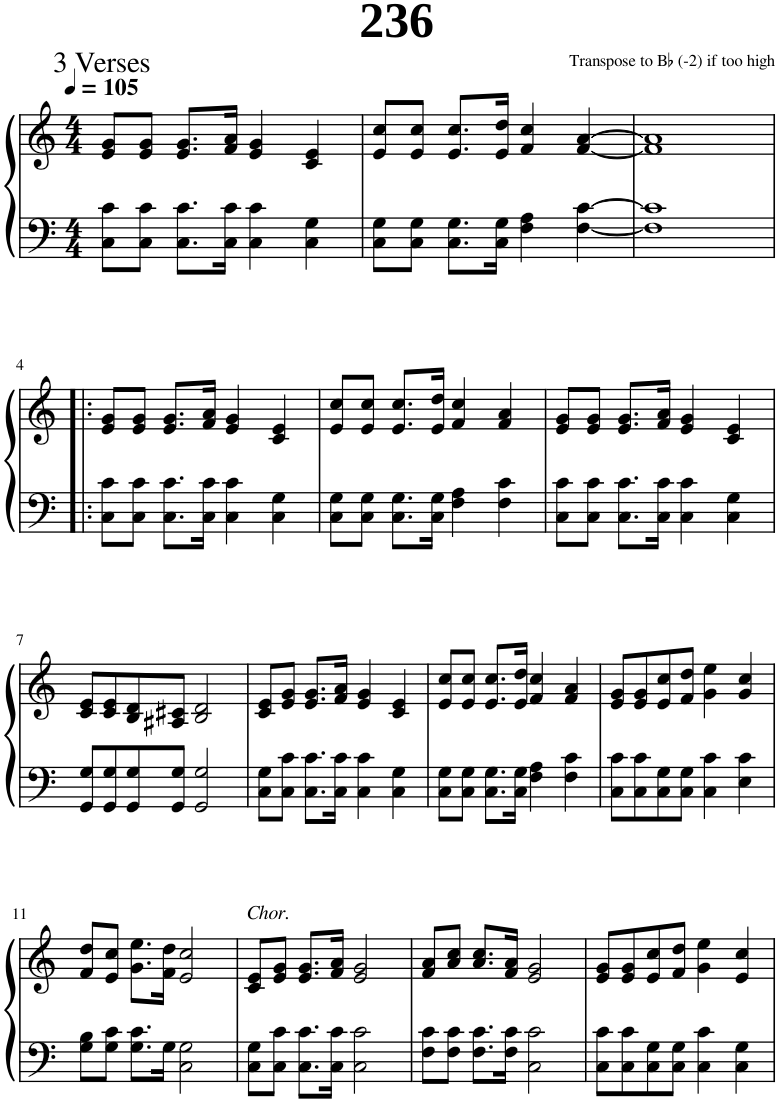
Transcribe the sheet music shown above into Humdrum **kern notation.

**kern	**kern
*part1	*part1
*staff2	*staff1
*I"Piano	*
*I'Pno.	*
*clefF4	*clefG2
*k[]	*k[]
*M4/4	*M4/4
*MM105	*MM105
=1	=1
8C\ 8c\L	8e/ 8g/L
8C\ 8c\J	8e/ 8g/J
8.C\ 8.c\L	8.e/ 8.g/L
16C\ 16c\Jk	16f/ 16a/Jk
4C\ 4c\	4e/ 4g/
4C\ 4G\	4c/ 4e/
=2	=2
8C\ 8G\L	8e/ 8cc/L
8C\ 8G\J	8e/ 8cc/J
8.C\ 8.G\L	8.e/ 8.cc/L
16C\ 16G\Jk	16e/ 16dd/Jk
4F\ 4A\	4f/ 4cc/
[4F\ [4c\	[4f/ [4a/
=3	=3
1F] 1c]	1f] 1a]
!!LO:LB:g=z
=4!|:	=4!|:
8C\ 8c\L	8e/ 8g/L
8C\ 8c\J	8e/ 8g/J
8.C\ 8.c\L	8.e/ 8.g/L
16C\ 16c\Jk	16f/ 16a/Jk
4C\ 4c\	4e/ 4g/
4C\ 4G\	4c/ 4e/
=5	=5
8C\ 8G\L	8e/ 8cc/L
8C\ 8G\J	8e/ 8cc/J
8.C\ 8.G\L	8.e/ 8.cc/L
16C\ 16G\Jk	16e/ 16dd/Jk
4F\ 4A\	4f/ 4cc/
4F\ 4c\	4f/ 4a/
=6	=6
8C\ 8c\L	8e/ 8g/L
8C\ 8c\J	8e/ 8g/J
8.C\ 8.c\L	8.e/ 8.g/L
16C\ 16c\Jk	16f/ 16a/Jk
4C\ 4c\	4e/ 4g/
4C\ 4G\	4c/ 4e/
!!LO:LB:g=z
=7	=7
8GG/ 8G/L	8c/ 8e/L
8GG/ 8G/	8c/ 8e/
8GG/ 8G/	8B/ 8d/
8GG/ 8G/J	8A#X/ 8c#X/J
2GG/ 2G/	2B/ 2d/
=8	=8
8C\ 8G\L	8c/ 8e/L
8C\ 8c\J	8e/ 8g/J
8.C\ 8.c\L	8.e/ 8.g/L
16C\ 16c\Jk	16f/ 16a/Jk
4C\ 4c\	4e/ 4g/
4C\ 4G\	4c/ 4e/
=9	=9
8C\ 8G\L	8e/ 8cc/L
8C\ 8G\J	8e/ 8cc/J
8.C\ 8.G\L	8.e/ 8.cc/L
16C\ 16G\Jk	16e/ 16dd/Jk
4F\ 4A\	4f/ 4cc/
4F\ 4c\	4f/ 4a/
=10	=10
8C\ 8c\L	8e/ 8g/L
8C\ 8c\	8e/ 8g/
8C\ 8G\	8e/ 8cc/
8C\ 8G\J	8f/ 8dd/J
4C\ 4c\	4g\ 4ee\
4E\ 4c\	4g/ 4cc/
!!LO:LB:g=z
=11	=11
8G\ 8B\L	8f/ 8dd/L
8G\ 8c\J	8e/ 8cc/J
8.G\ 8.c\L	8.g\ 8.ee\L
16G\Jk	16f\ 16dd\Jk
2C\ 2G\	2e/ 2cc/
=12	=12
!	!LO:TX:a:i:t=Chor.
8C\ 8G\L	8c/ 8e/L
8C\ 8c\J	8e/ 8g/J
8.C\ 8.c\L	8.e/ 8.g/L
16C\ 16c\Jk	16f/ 16a/Jk
2C\ 2c\	2e/ 2g/
=13	=13
8F\ 8c\L	8f/ 8a/L
8F\ 8c\J	8a/ 8cc/J
8.F\ 8.c\L	8.a/ 8.cc/L
16F\ 16c\Jk	16f/ 16a/Jk
2C\ 2c\	2e/ 2g/
=14	=14
8C\ 8c\L	8e/ 8g/L
8C\ 8c\	8e/ 8g/
8C\ 8G\	8e/ 8cc/
8C\ 8G\J	8f/ 8dd/J
4C\ 4c\	4g\ 4ee\
4C\ 4G\	4e/ 4cc/
=	=
*-	*-
